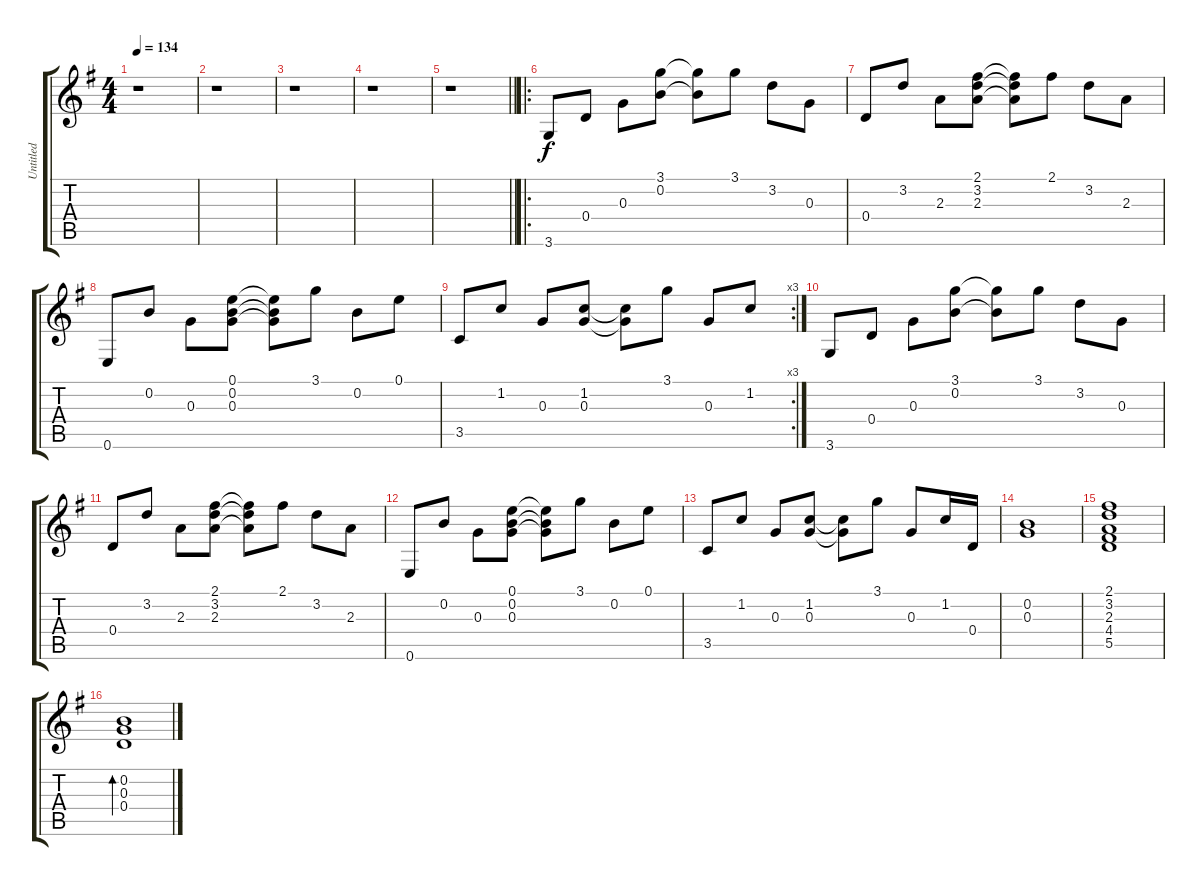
\track ("Untitled" "Untitled") {instrument acousticguitarsteel}
\staff {score tabs}
\tuning (E4 B3 G3 D3 A2 E2) {hide}
\ts (4 4)
\tempo 134
\clef g2
\ks g
r.1{dy f} |
r.1 |
r.1 |
r.1 |
\barLineRight lightlight
r.1 |
\ro
3.6.8 0.4.8 0.3.8 (3.1 0.2).8 (3.1{t} 0.2{t}).8 3.1.8 3.2.8 0.3.8 |
0.4.8 3.2.8 2.3.8 (2.1 3.2 2.3).8 (2.1{t} 3.2{t} 2.3{t}).8 2.1.8 3.2.8 2.3.8 |
0.6.8 0.2.8 0.3.8 (0.1 0.2 0.3).8 (0.1{t} 0.2{t} 0.3{t}).8 3.1.8 0.2.8 0.1.8 |
\rc 3
3.5.8 1.2.8 0.3.8 (1.2 0.3).8 (1.2{t} 0.3{t}).8 3.1.8 0.3.8 1.2.8 |
3.6.8 0.4.8 0.3.8 (3.1 0.2).8 (3.1{t} 0.2{t}).8 3.1.8 3.2.8 0.3.8 |
0.4.8 3.2.8 2.3.8 (2.1 3.2 2.3).8 (2.1{t} 3.2{t} 2.3{t}).8 2.1.8 3.2.8 2.3.8 |
0.6.8 0.2.8 0.3.8 (0.1 0.2 0.3).8 (0.1{t} 0.2{t} 0.3{t}).8 3.1.8 0.2.8 0.1.8 |
3.5.8 1.2.8 0.3.8 (1.2 0.3).8 (1.2{t} 0.3{t}).8 3.1.8 0.3.8 1.2.16 0.4.16 |
(0.2 0.3).1 |
(2.1 3.2 2.3 4.4 5.5).1 |
(0.2 0.3 0.4).1{bd 30}
